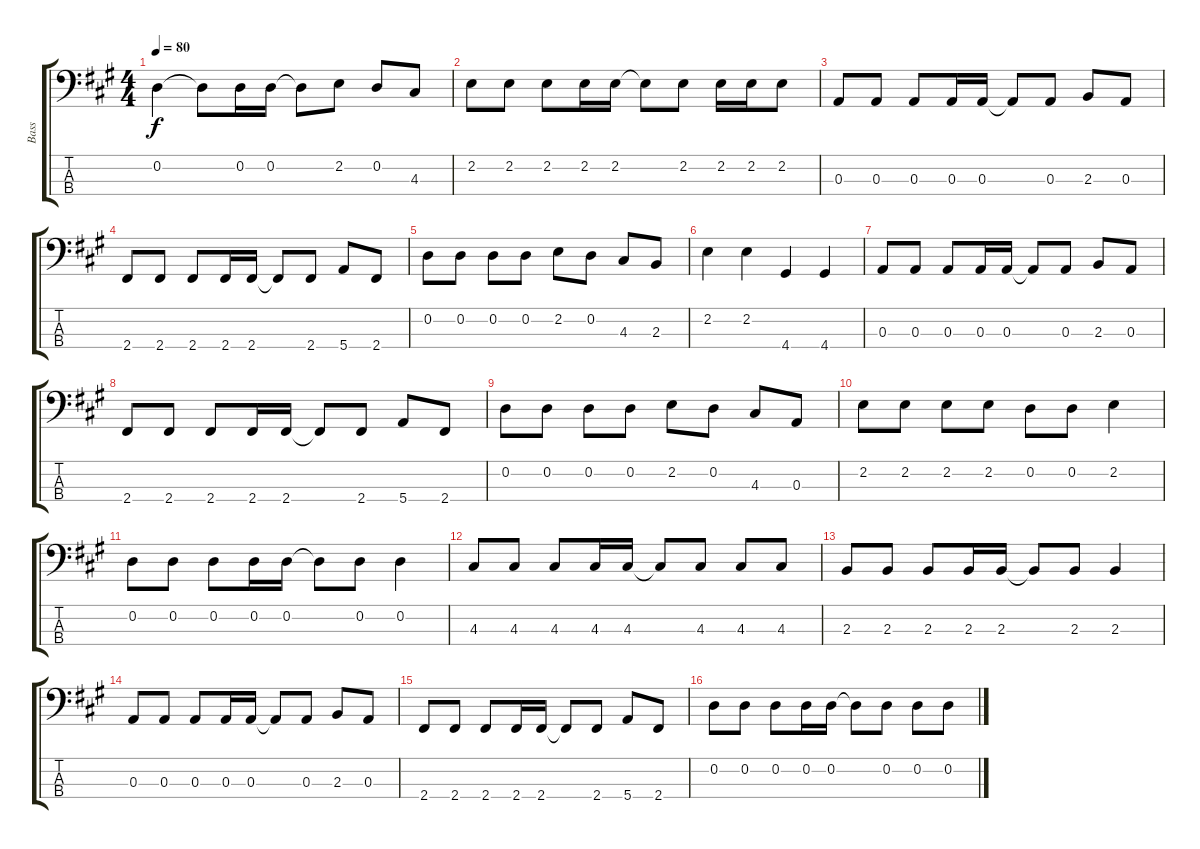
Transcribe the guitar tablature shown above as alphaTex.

\track ("Bass" "Bass") {instrument electricbassfinger}
\staff {score tabs}
\tuning (G2 D2 A1 E1) {hide}
\ts (4 4)
\tempo 80
\clef f4
\ks a
0.2.4{dy f} 0.2{t}.8 0.2.16 0.2.16 0.2{t}.8 2.2.8 0.2.8 4.3.8 |
2.2.8 2.2.8 2.2.8 2.2.16 2.2.16 2.2{t}.8 2.2.8 2.2.16 2.2.16 2.2.8 |
0.3.8 0.3.8 0.3.8 0.3.16 0.3.16 0.3{t}.8 0.3.8 2.3.8 0.3.8 |
2.4.8 2.4.8 2.4.8 2.4.16 2.4.16 2.4{t}.8 2.4.8 5.4.8 2.4.8 |
0.2.8 0.2.8 0.2.8 0.2.8 2.2.8 0.2.8 4.3.8 2.3.8 |
2.2.4 2.2.4 4.4.4 4.4.4 |
0.3.8 0.3.8 0.3.8 0.3.16 0.3.16 0.3{t}.8 0.3.8 2.3.8 0.3.8 |
2.4.8 2.4.8 2.4.8 2.4.16 2.4.16 2.4{t}.8 2.4.8 5.4.8 2.4.8 |
0.2.8 0.2.8 0.2.8 0.2.8 2.2.8 0.2.8 4.3.8 0.3.8 |
2.2.8 2.2.8 2.2.8 2.2.8 0.2.8 0.2.8 2.2.4 |
0.2.8 0.2.8 0.2.8 0.2.16 0.2.16 0.2{t}.8 0.2.8 0.2.4 |
4.3.8 4.3.8 4.3.8 4.3.16 4.3.16 4.3{t}.8 4.3.8 4.3.8 4.3.8 |
2.3.8 2.3.8 2.3.8 2.3.16 2.3.16 2.3{t}.8 2.3.8 2.3.4 |
0.3.8 0.3.8 0.3.8 0.3.16 0.3.16 0.3{t}.8 0.3.8 2.3.8 0.3.8 |
2.4.8 2.4.8 2.4.8 2.4.16 2.4.16 2.4{t}.8 2.4.8 5.4.8 2.4.8 |
0.2.8 0.2.8 0.2.8 0.2.16 0.2.16 0.2{t}.8 0.2.8 0.2.8 0.2.8
